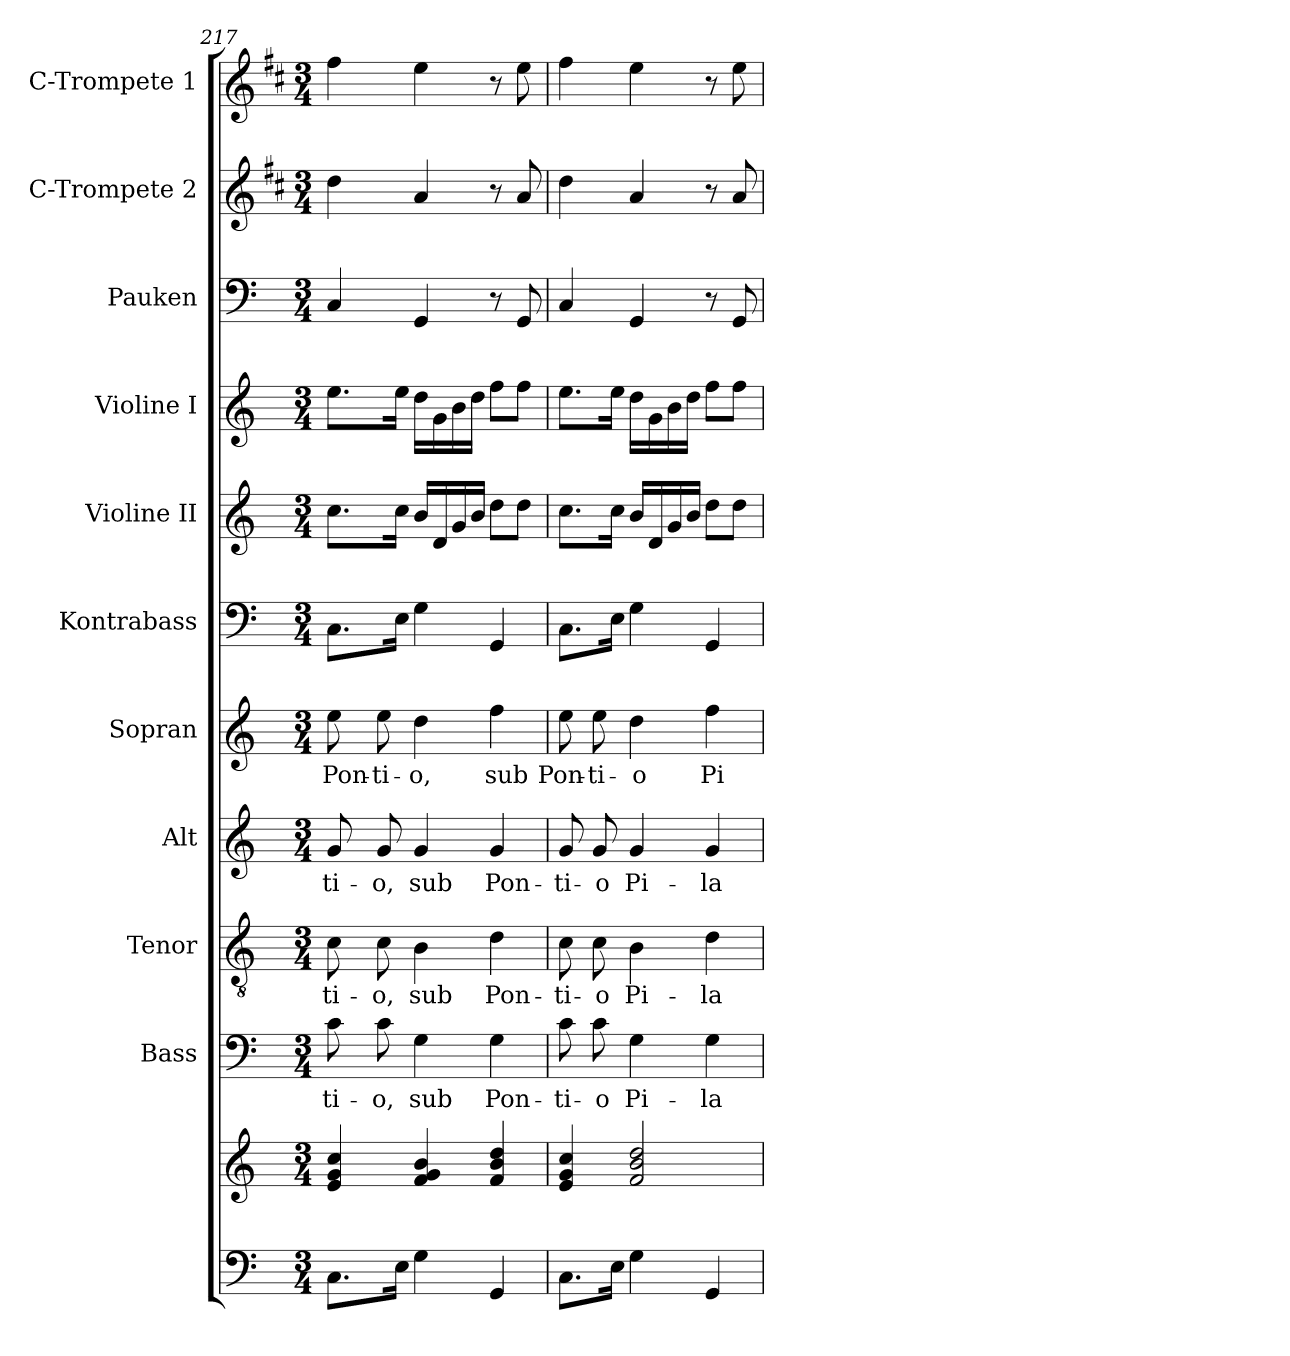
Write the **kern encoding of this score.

**kern	**kern	**kern	**text	**kern	**text	**kern	**text	**kern	**text	**kern	**kern	**kern	**kern	**kern	**kern
*part11	*part11	*part10	*part10	*part9	*part9	*part8	*part8	*part7	*part7	*part6	*part5	*part4	*part3	*part2	*part1
*staff12	*staff11	*staff10	*staff10	*staff9	*staff9	*staff8	*staff8	*staff7	*staff7	*staff6	*staff5	*staff4	*staff3	*staff2	*staff1
*	*	*I"Bass	*	*I"Tenor	*	*I"Alt	*	*I"Sopran	*	*I"Kontrabass	*I"Violine II	*I"Violine I	*I"Pauken	*I"C-Trompete 2	*I"C-Trompete 1
*	*	*I'B.	*	*I'T.	*	*I'A.	*	*I'S.	*	*I'Kb.	*I'Vl. II	*I'Vl. I	*I'Pk.	*I'C Trp. 2	*I'C Trp. 1
*clefF4	*clefG2	*clefF4	*	*clefGv2	*	*clefG2	*	*clefG2	*	*clefF4	*clefG2	*clefG2	*clefF4	*clefG2	*clefG2
*	*	*	*	*	*	*	*	*	*	*ITrd7c12	*	*	*	*ITrd1c2	*ITrd1c2
*k[]	*k[]	*k[]	*	*k[]	*	*k[]	*	*k[]	*	*k[]	*k[]	*k[]	*k[]	*k[]	*k[]
*C:	*C:	*C:	*	*C:	*	*C:	*	*C:	*	*C:	*C:	*C:	*C:	*C:	*C:
*M3/4	*M3/4	*M3/4	*	*M3/4	*	*M3/4	*	*M3/4	*	*M3/4	*M3/4	*M3/4	*M3/4	*M3/4	*M3/4
=217	=217	=217	=217	=217	=217	=217	=217	=217	=217	=217	=217	=217	=217	=217	=217
!	!	!	!LO:LY:b	!	!LO:LY:b	!	!LO:LY:b	!	!LO:LY:b	!	!	!	!	!	!
8.C\L	4e/ 4g/ 4cc/	8c\	-ti-	8c\	-ti-	8g/	-ti-	8ee\	Pon-	8.CC\L	8.cc\L	8.ee\L	4C/	4cc\	4ee\
!	!	!	!LO:LY:b	!	!LO:LY:b	!	!LO:LY:b	!	!LO:LY:b	!	!	!	!	!	!
.	.	8c\	-o,	8c\	-o,	8g/	-o,	8ee\	-ti-	.	.	.	.	.	.
16E\Jk	.	.	.	.	.	.	.	.	.	16EE\Jk	16cc\Jk	16ee\Jk	.	.	.
!	!	!	!LO:LY:b	!	!LO:LY:b	!	!LO:LY:b	!	!LO:LY:b	!	!	!	!	!	!
4G\	4f/ 4g/ 4b/	4G\	sub	4B\	sub	4g/	sub	4dd\	-o,	4GG\	16b/LL	16dd\LL	4GG/	4g/	4dd\
.	.	.	.	.	.	.	.	.	.	.	16d/	16g\	.	.	.
.	.	.	.	.	.	.	.	.	.	.	16g/	16b\	.	.	.
.	.	.	.	.	.	.	.	.	.	.	16b/JJ	16dd\JJ	.	.	.
!	!	!	!LO:LY:b	!	!LO:LY:b	!	!LO:LY:b	!	!LO:LY:b	!	!	!	!	!	!
4GG/	4f/ 4b/ 4dd/	4G\	Pon-	4d\	Pon-	4g/	Pon-	4ff\	sub	4GGG/	8dd\L	8ff\L	8r	8r	8r
.	.	.	.	.	.	.	.	.	.	.	8dd\J	8ff\J	8GG/	8g/	8dd\
=218	=218	=218	=218	=218	=218	=218	=218	=218	=218	=218	=218	=218	=218	=218	=218
!	!	!	!LO:LY:b	!	!LO:LY:b	!	!LO:LY:b	!	!LO:LY:b	!	!	!	!	!	!
8.C\L	4e/ 4g/ 4cc/	8c\	-ti-	8c\	-ti-	8g/	-ti-	8ee\	Pon-	8.CC\L	8.cc\L	8.ee\L	4C/	4cc\	4ee\
!	!	!	!LO:LY:b	!	!LO:LY:b	!	!LO:LY:b	!	!LO:LY:b	!	!	!	!	!	!
.	.	8c\	-o	8c\	-o	8g/	-o	8ee\	-ti-	.	.	.	.	.	.
16E\Jk	.	.	.	.	.	.	.	.	.	16EE\Jk	16cc\Jk	16ee\Jk	.	.	.
!	!	!	!LO:LY:b	!	!LO:LY:b	!	!LO:LY:b	!	!LO:LY:b	!	!	!	!	!	!
4G\	2f/ 2b/ 2dd/	4G\	Pi-	4B\	Pi-	4g/	Pi-	4dd\	-o	4GG\	16b/LL	16dd\LL	4GG/	4g/	4dd\
.	.	.	.	.	.	.	.	.	.	.	16d/	16g\	.	.	.
.	.	.	.	.	.	.	.	.	.	.	16g/	16b\	.	.	.
.	.	.	.	.	.	.	.	.	.	.	16b/JJ	16dd\JJ	.	.	.
!	!	!	!LO:LY:b	!	!LO:LY:b	!	!LO:LY:b	!	!LO:LY:b	!	!	!	!	!	!
4GG/	.	4G\	-la-	4d\	-la-	4g/	-la-	4ff\	Pi-	4GGG/	8dd\L	8ff\L	8r	8r	8r
.	.	.	.	.	.	.	.	.	.	.	8dd\J	8ff\J	8GG/	8g/	8dd\
=	=	=	=	=	=	=	=	=	=	=	=	=	=	=	=
*-	*-	*-	*-	*-	*-	*-	*-	*-	*-	*-	*-	*-	*-	*-	*-
